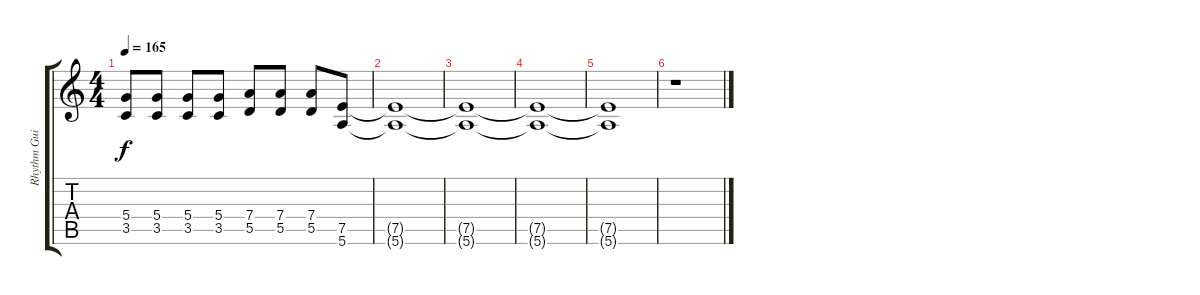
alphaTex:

\track ("Rhythm Guitar (Dave)" "Rhythm Gui") {instrument overdrivenguitar}
\staff {score tabs}
\tuning (E4 B3 G3 D3 A2 E2) {hide}
\ts (4 4)
\tempo 165
\clef g2
\ks c
(5.4 3.5).8{dy f} (5.4 3.5).8 (5.4 3.5).8 (5.4 3.5).8 (7.4 5.5).8 (7.4 5.5).8 (7.4 5.5).8 (7.5 5.6).8 |
(7.5{t} 5.6{t}).1 |
(7.5{t} 5.6{t}).1 |
(7.5{t} 5.6{t}).1 |
(7.5{t} 5.6{t}).1 |
r.1
